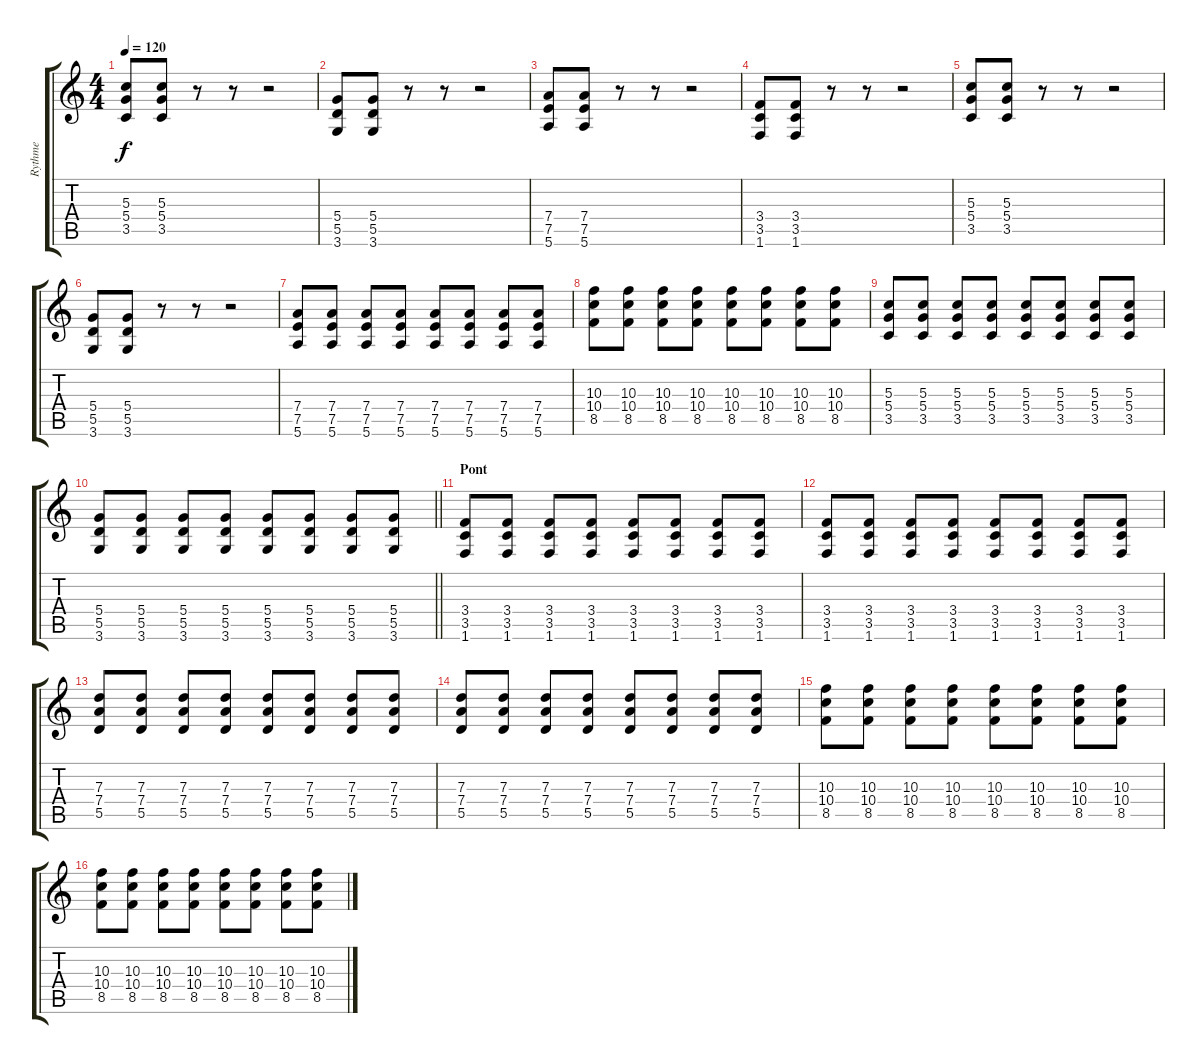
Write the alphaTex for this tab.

\track ("Rythme" "Rythme") {instrument overdrivenguitar}
\staff {score tabs}
\tuning (E4 B3 G3 D3 A2 E2) {hide}
\ts (4 4)
\tempo 120
\clef g2
\ks c
(5.3 5.4 3.5).8{dy f} (5.3 5.4 3.5).8 r.8 r.8 r.2 |
(5.4 5.5 3.6).8 (5.4 5.5 3.6).8 r.8 r.8 r.2 |
(7.4 7.5 5.6).8 (7.4 7.5 5.6).8 r.8 r.8 r.2 |
(3.4 3.5 1.6).8 (3.4 3.5 1.6).8 r.8 r.8 r.2 |
(5.3 5.4 3.5).8 (5.3 5.4 3.5).8 r.8 r.8 r.2 |
(5.4 5.5 3.6).8 (5.4 5.5 3.6).8 r.8 r.8 r.2 |
(7.4 7.5 5.6).8 (7.4 7.5 5.6).8 (7.4 7.5 5.6).8 (7.4 7.5 5.6).8 (7.4 7.5 5.6).8 (7.4 7.5 5.6).8 (7.4 7.5 5.6).8 (7.4 7.5 5.6).8 |
(10.3 10.4 8.5).8 (10.3 10.4 8.5).8 (10.3 10.4 8.5).8 (10.3 10.4 8.5).8 (10.3 10.4 8.5).8 (10.3 10.4 8.5).8 (10.3 10.4 8.5).8 (10.3 10.4 8.5).8 |
(5.3 5.4 3.5).8 (5.3 5.4 3.5).8 (5.3 5.4 3.5).8 (5.3 5.4 3.5).8 (5.3 5.4 3.5).8 (5.3 5.4 3.5).8 (5.3 5.4 3.5).8 (5.3 5.4 3.5).8 |
\barLineRight lightlight
(5.4 5.5 3.6).8 (5.4 5.5 3.6).8 (5.4 5.5 3.6).8 (5.4 5.5 3.6).8 (5.4 5.5 3.6).8 (5.4 5.5 3.6).8 (5.4 5.5 3.6).8 (5.4 5.5 3.6).8 |
\section ("" "Pont")
(3.4 3.5 1.6).8 (3.4 3.5 1.6).8 (3.4 3.5 1.6).8 (3.4 3.5 1.6).8 (3.4 3.5 1.6).8 (3.4 3.5 1.6).8 (3.4 3.5 1.6).8 (3.4 3.5 1.6).8 |
(3.4 3.5 1.6).8 (3.4 3.5 1.6).8 (3.4 3.5 1.6).8 (3.4 3.5 1.6).8 (3.4 3.5 1.6).8 (3.4 3.5 1.6).8 (3.4 3.5 1.6).8 (3.4 3.5 1.6).8 |
(7.3 7.4 5.5).8 (7.3 7.4 5.5).8 (7.3 7.4 5.5).8 (7.3 7.4 5.5).8 (7.3 7.4 5.5).8 (7.3 7.4 5.5).8 (7.3 7.4 5.5).8 (7.3 7.4 5.5).8 |
(7.3 7.4 5.5).8 (7.3 7.4 5.5).8 (7.3 7.4 5.5).8 (7.3 7.4 5.5).8 (7.3 7.4 5.5).8 (7.3 7.4 5.5).8 (7.3 7.4 5.5).8 (7.3 7.4 5.5).8 |
(10.3 10.4 8.5).8 (10.3 10.4 8.5).8 (10.3 10.4 8.5).8 (10.3 10.4 8.5).8 (10.3 10.4 8.5).8 (10.3 10.4 8.5).8 (10.3 10.4 8.5).8 (10.3 10.4 8.5).8 |
(10.3 10.4 8.5).8 (10.3 10.4 8.5).8 (10.3 10.4 8.5).8 (10.3 10.4 8.5).8 (10.3 10.4 8.5).8 (10.3 10.4 8.5).8 (10.3 10.4 8.5).8 (10.3 10.4 8.5).8
